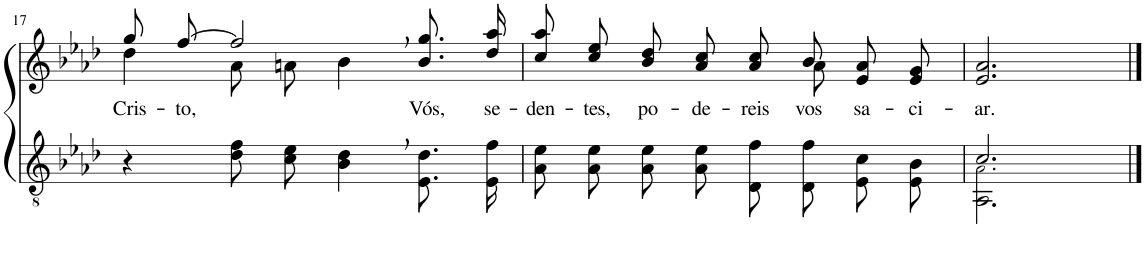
**kern	**kern	**text
*part2	*part1	*part1
*staff2	*staff1	*staff1
*I"Parte III e IV	*I"Parte I e II	*
!!LO:PB:g=z
*clefGv2	*clefG2	*
*Trd3c5	*Trd3c5	*
*k[b-e-a-d-]	*k[b-e-a-d-]	*
*M4/4	*M4/4	*
=17	=17	=17
*	*^	*
!	!	!	!LO:LY:b
4r	8gg/L	4dd-\	Cris-
!	!	!	!LO:LY:b
.	[8ff/J	.	-to,
8d-\ 8f\L	2ff,/]	8a-\L	.
8c\ 8e-\J	.	8an\J	.
4B-\, 4d-\,	.	4b-\	.
!	!	!	!LO:LY:b
8.E-\ 8.d-\L	8.b-\ 8.gg\L	4ryy	Vós,
!	!	!	!LO:LY:b
16E-\ 16f\Jk	16dd-\ 16aa-\Jk	.	se-
=18	=18	=18	=18
!	!	!	!LO:LY:b
8A-\ 8e-\L	8cc\ 8aa-\L	8ryy	-den-
!	!	!	!LO:LY:b
*	*v	*v	*
8A-\ 8e-\J	8cc\ 8ee-\J	-tes,
!	!	!LO:LY:b
8A-\ 8e-\L	8b-\ 8dd-\L	po-
!	!	!LO:LY:b
8A-\ 8e-\J	8a-\ 8cc\J	-de-
!	!	!LO:LY:b
8D-/ 8f/L	8a-/ 8cc/L	-reis
*	*^	*
!	!	!	!LO:LY:b
8D-/ 8f/J	8b-/J	8a-\	vos
!	!	!	!LO:LY:b
8E-/ 8c/L	8e-/ 8a-/L	4ryy	sa-
!	!	!	!LO:LY:b
8E-/ 8B-/J	8e-/ 8g/J	.	-ci-
*	*v	*v	*
=19	=19	=19
*^	*	*
!	!	!	!LO:LY:b
2.c/	2.AA-\ 2.A-!\	2.e-/ 2.a-/	-ar.
*v	*v	*	*
==	==	==
*-	*-	*-
